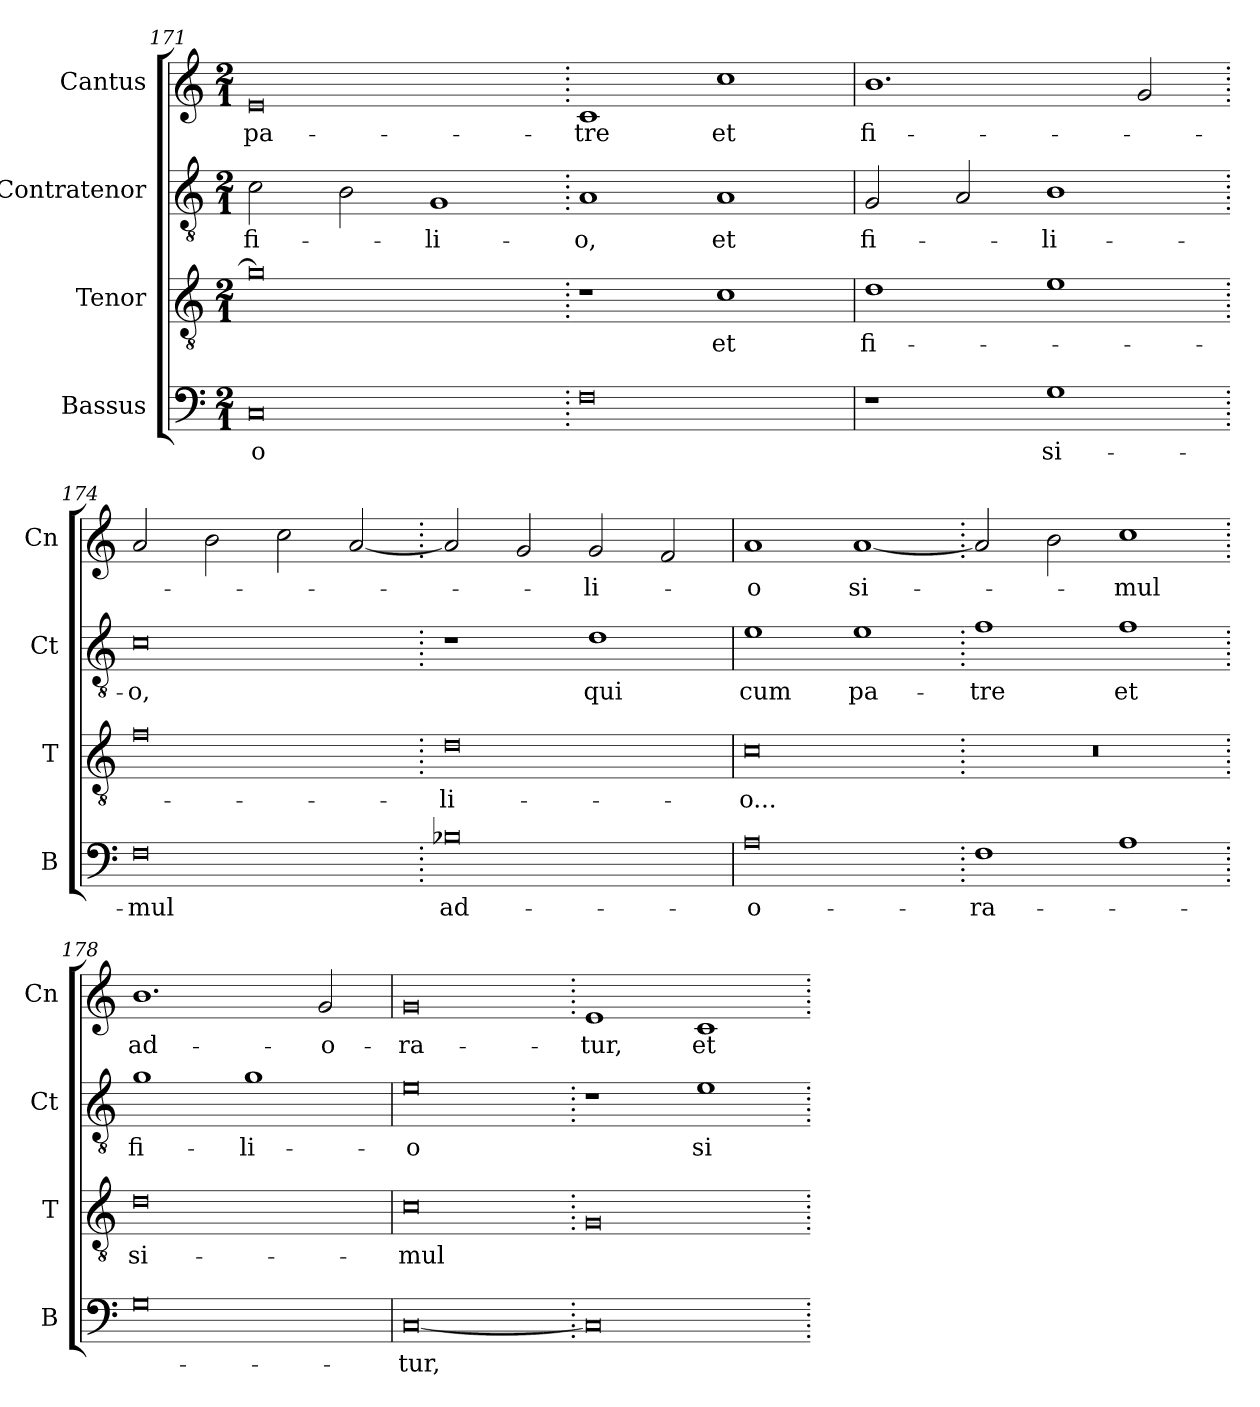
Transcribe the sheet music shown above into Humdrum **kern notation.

**kern	**text	**kern	**text	**kern	**text	**kern	**text
*part4	*part4	*part3	*part3	*part2	*part2	*part1	*part1
*staff4	*staff4	*staff3	*staff3	*staff2	*staff2	*staff1	*staff1
*I"Bassus	*	*I"Tenor	*	*I"Contratenor	*	*I"Cantus	*
*I'B	*	*I'T	*	*I'Ct	*	*I'Cn	*
*clefF4	*	*clefGv2	*	*clefGv2	*	*clefG2	*
*k[]	*	*k[]	*	*k[]	*	*k[]	*
*M2/1	*	*M2/1	*	*M2/1	*	*M2/1	*
=171	=171	=171	=171	=171	=171	=171	=171
0C	-o	0g]	.	2c\	fi-	0e	pa-
.	.	.	.	2B\	.	.	.
.	.	.	.	1G	-li-	.	.
=172.	=172.	=172.	=172.	=172.	=172.	=172.	=172.
0F	.	1r	.	1A	-o,	1c	-tre
.	.	1c	et	1A	et	1cc	et
=173	=173	=173	=173	=173	=173	=173	=173
1r	.	1d	fi-	2G/	fi-	1.b	fi-
.	.	.	.	2A/	.	.	.
1G	si-	1e	.	1B	-li-	.	.
.	.	.	.	.	.	2g/	.
=174.	=174.	=174.	=174.	=174.	=174.	=174.	=174.
0F	-mul	0f	.	0c	-o,	2a/	.
.	.	.	.	.	.	2b\	.
.	.	.	.	.	.	2cc\	.
.	.	.	.	.	.	[2a/	.
=175.	=175.	=175.	=175.	=175.	=175.	=175.	=175.
0B-X	ad-	0d	-li-	1r	.	2a/]	.
.	.	.	.	.	.	2g/	.
.	.	.	.	1d	qui	2g/	-li-
.	.	.	.	.	.	2f/	.
=176	=176	=176	=176	=176	=176	=176	=176
0A	-o-	0c	-o...	1e	cum	1a	-o
.	.	.	.	1e	pa-	[1a	si-
=177.	=177.	=177.	=177.	=177.	=177.	=177.	=177.
1F	-ra-	0r	.	1f	-tre	2a/]	.
.	.	.	.	.	.	2b\	.
1A	.	.	.	1f	et	1cc	-mul
=178.	=178.	=178.	=178.	=178.	=178.	=178.	=178.
0G	.	0d	si-	1g	fi-	1.b	ad-
.	.	.	.	1g	-li-	.	.
.	.	.	.	.	.	2g/	-o-
=179	=179	=179	=179	=179	=179	=179	=179
[0C	-tur,	0c	-mul	0e	-o	0g	-ra-
=180.	=180.	=180.	=180.	=180.	=180.	=180.	=180.
0C]	.	0G	.	1r	.	1e	-tur,
.	.	.	.	1e	si-	1c	et
=.	=.	=.	=.	=.	=.	=.	=.
*-	*-	*-	*-	*-	*-	*-	*-
